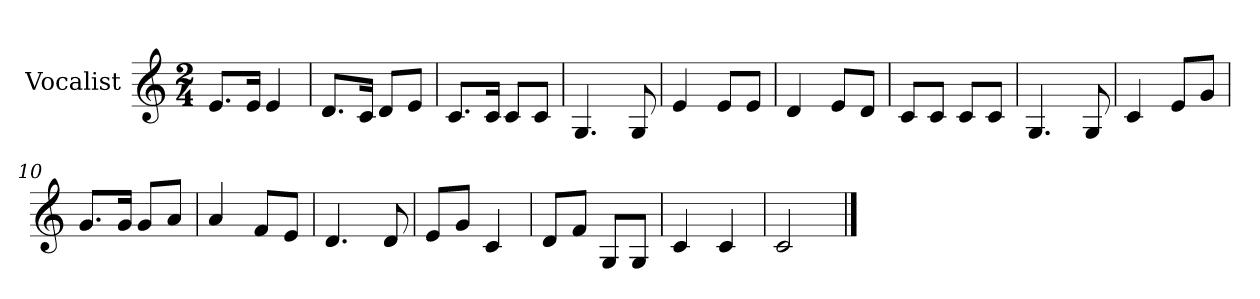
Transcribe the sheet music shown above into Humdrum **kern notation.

**kern
*part1
*staff1
*I"Vocalist
*k[]
*C:
*M2/4
=1
8.eL
16eJk
4e
=2
8.dL
16cJk
8dL
8eJ
=3
8.cL
16cJk
8cL
8cJ
=4
4.G
8G
=5
4e
8eL
8eJ
=6
4d
8eL
8dJ
=7
8cL
8cJ
8cL
8cJ
=8
4.G
8G
=9
4c
8eL
8gJ
=10
8.gL
16gJk
8gL
8aJ
=11
4a
8fL
8eJ
=12
4.d
8d
=13
8eL
8gJ
4c
=14
8dL
8fJ
8GL
8GJ
=15
4c
4c
=16
2c
==
*-
